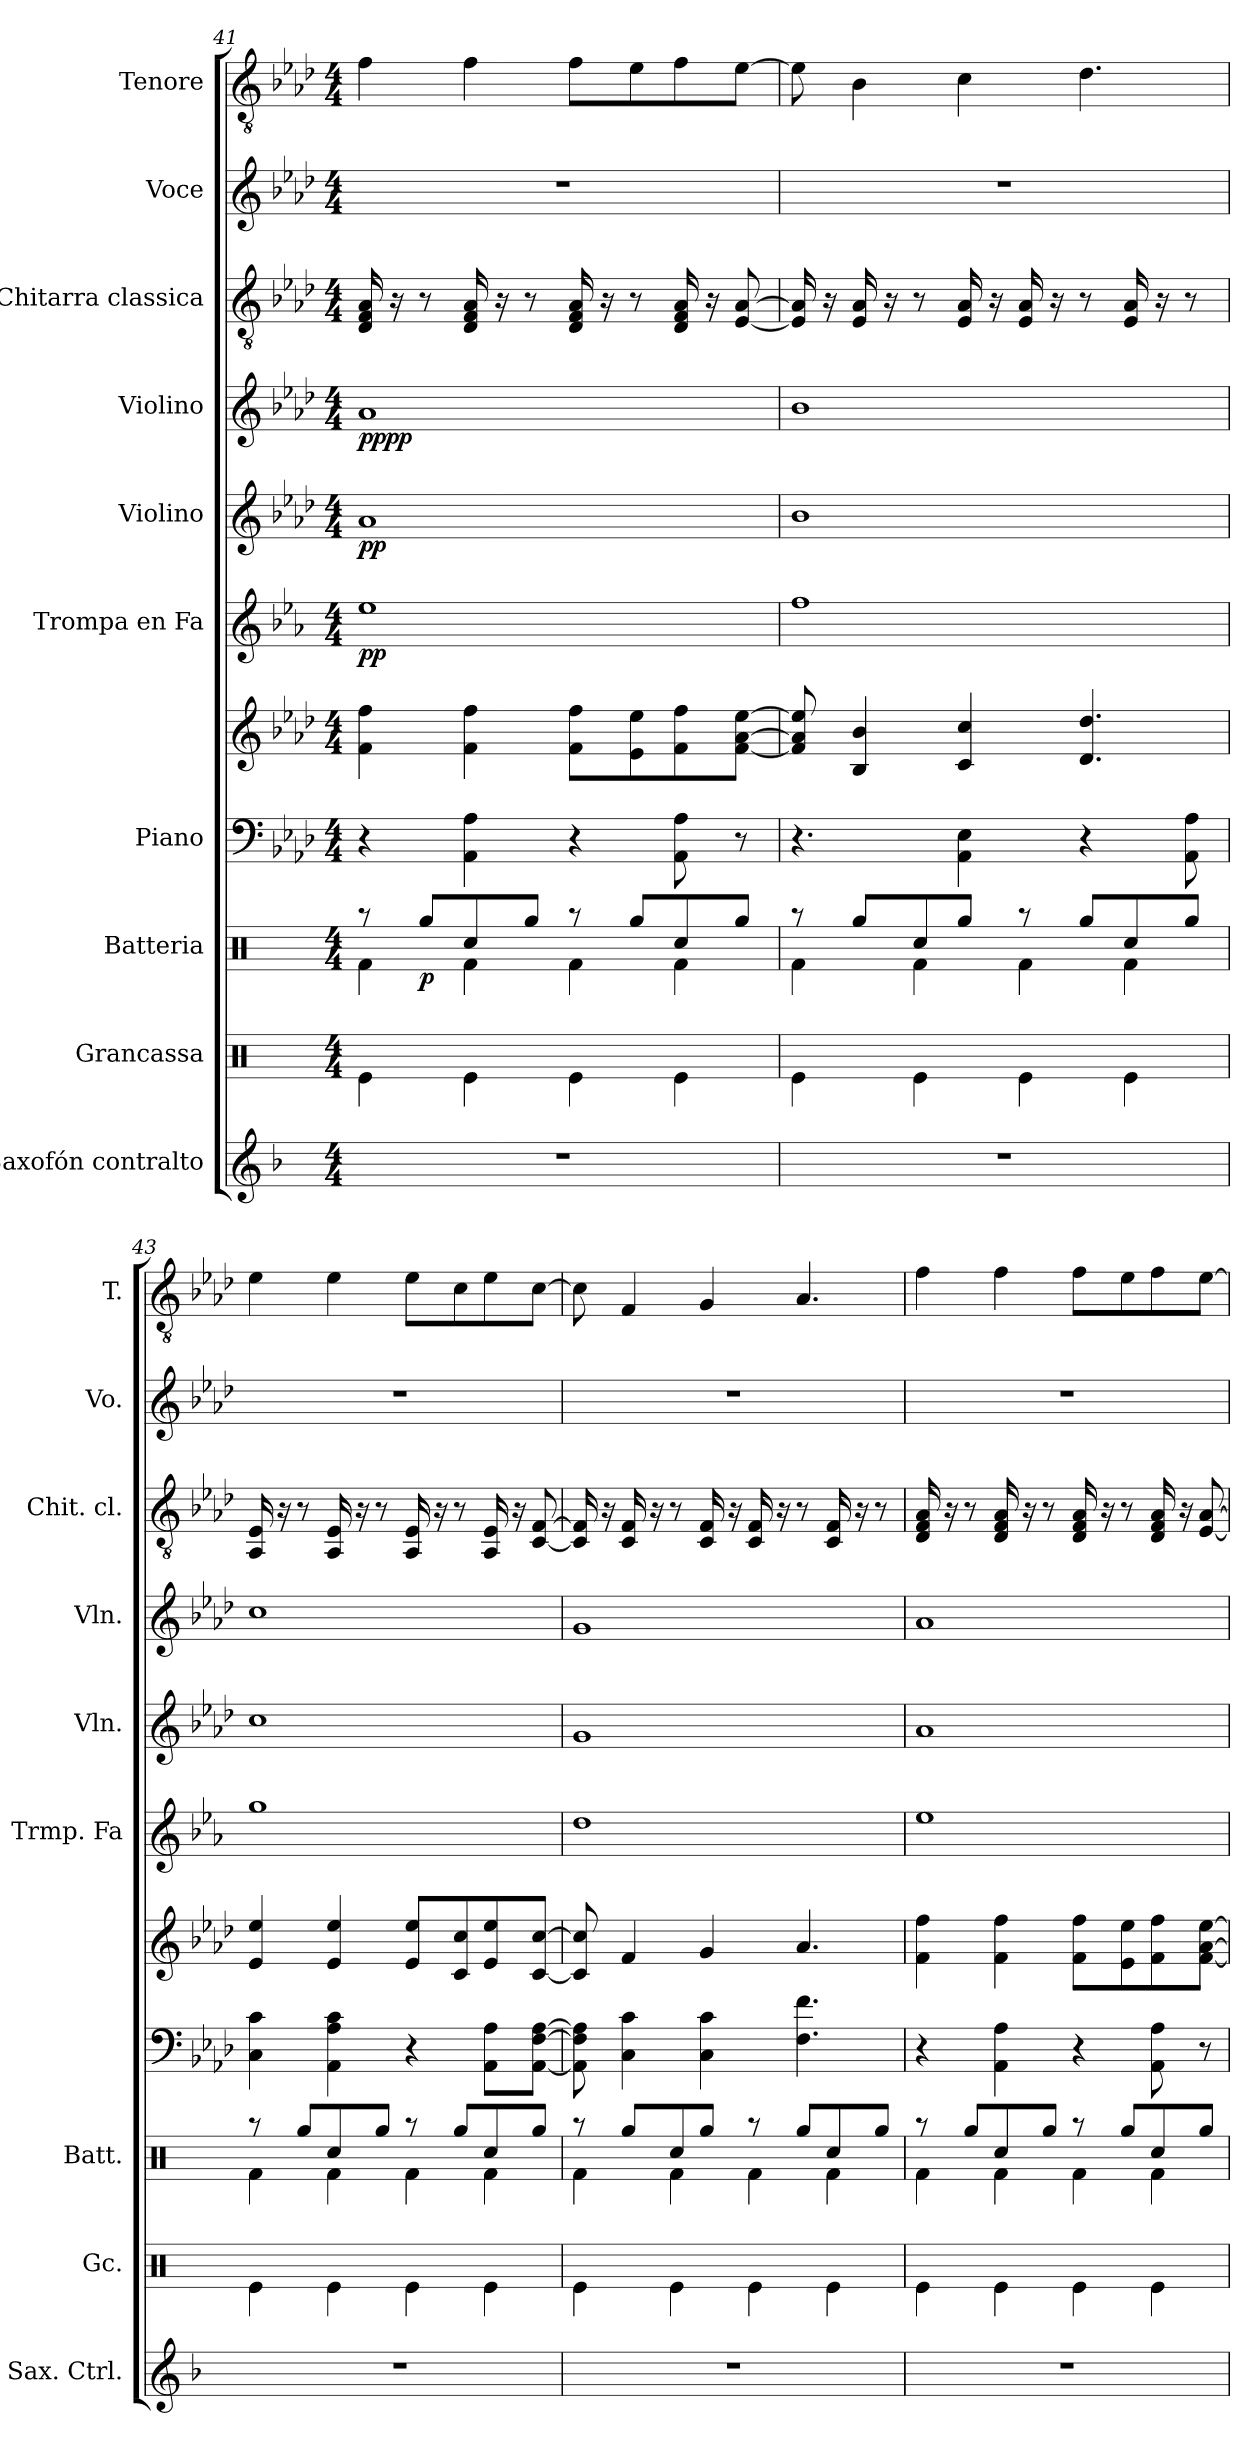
**kern	**kern	**kern	**dynam	**kern	**kern	**kern	**dynam	**kern	**dynam	**kern	**dynam	**kern	**kern	**kern
*part10	*part9	*part8	*part8	*part7	*part7	*part6	*part6	*part5	*part5	*part4	*part4	*part3	*part2	*part1
*staff11	*staff10	*staff9	*staff9	*staff8	*staff7	*staff6	*staff6	*staff5	*staff5	*staff4	*staff4	*staff3	*staff2	*staff1
*I"Saxofón contralto	*I"Grancassa	*I"Batteria	*	*I"Piano	*	*I"Trompa en Fa	*	*I"Violino	*	*I"Violino	*	*I"Chitarra classica	*I"Voce	*I"Tenore
*I'Sax. Ctrl.	*I'Gc.	*I'Batt.	*	*	*	*I'Trmp. Fa	*	*I'Vln.	*	*I'Vln.	*	*I'Chit. cl.	*I'Vo.	*I'T.
!!LO:PB:g=z
*clefG2	*clefX	*clefX	*	*clefF4	*clefG2	*clefG2	*	*clefG2	*	*clefG2	*	*clefGv2	*clefG2	*clefGv2
*ITrd5c9	*	*	*	*	*	*ITrd4c7	*	*	*	*	*	*	*	*
*k[b-e-a-d-]	*k[]	*k[]	*	*k[b-e-a-d-]	*k[b-e-a-d-]	*k[b-e-a-d-]	*	*k[b-e-a-d-]	*	*k[b-e-a-d-]	*	*k[b-e-a-d-]	*k[b-e-a-d-]	*k[b-e-a-d-]
*M4/4	*M4/4	*M4/4	*	*M4/4	*M4/4	*M4/4	*	*M4/4	*	*M4/4	*	*M4/4	*M4/4	*M4/4
=41	=41	=41	=41	=41	=41	=41	=41	=41	=41	=41	=41	=41	=41	=41
*	*	*^	*	*	*	*	*	*	*	*	*	*	*	*
!	!	!	!	!	!	!	!	!LO:DY:b	!	!LO:DY:b	!	!LO:DY:b	!	!	!
!	!	!	!	!	!	!	!	!	!	!	!	!LO:DY:n=1:b	!	!	!
1r	4Re\	8r	4Rf\	.	4r	4f\ 4ff\	1a-	pp	1a-	pp	1a-	pp pp	16D-/ 16F/ 16A-/	1r	4f\
.	.	.	.	.	.	.	.	.	.	.	.	.	16r	.	.
!	!	!	!	!LO:DY:b	!	!	!	!	!	!	!	!	!	!	!
.	.	8Rgg/L	.	p	.	.	.	.	.	.	.	.	8r	.	.
.	4Re\	8Rcc/	4Rf\	.	4AA-\ 4A-\	4f\ 4ff\	.	.	.	.	.	.	16D-/ 16F/ 16A-/	.	4f\
.	.	.	.	.	.	.	.	.	.	.	.	.	16r	.	.
.	.	8Rgg/J	.	.	.	.	.	.	.	.	.	.	8r	.	.
.	4Re\	8r	4Rf\	.	4r	8f\ 8ff\L	.	.	.	.	.	.	16D-/ 16F/ 16A-/	.	8f\L
.	.	.	.	.	.	.	.	.	.	.	.	.	16r	.	.
.	.	8Rgg/L	.	.	.	8e-\ 8ee-\	.	.	.	.	.	.	8r	.	8e-\
.	4Re\	8Rcc/	4Rf\	.	8AA-\ 8A-\	8f\ 8ff\	.	.	.	.	.	.	16D-/ 16F/ 16A-/	.	8f\
.	.	.	.	.	.	.	.	.	.	.	.	.	16r	.	.
.	.	8Rgg/J	.	.	8r	[8f\ [8a-\ [8ee-\J	.	.	.	.	.	.	[8E-/ [8A-/	.	[8e-\J
=42	=42	=42	=42	=42	=42	=42	=42	=42	=42	=42	=42	=42	=42	=42	=42
1r	4Re\	8r	4Rf\	.	4.r	8f/] 8a-/] 8ee-/]	1b-	.	1b-	.	1b-	.	16E-/] 16A-/]	1r	8e-\]
.	.	.	.	.	.	.	.	.	.	.	.	.	16r	.	.
.	.	8Rgg/L	.	.	.	4B-/ 4b-/	.	.	.	.	.	.	16E-/ 16A-/	.	4B-\
.	.	.	.	.	.	.	.	.	.	.	.	.	16r	.	.
.	4Re\	8Rcc/	4Rf\	.	.	.	.	.	.	.	.	.	8r	.	.
.	.	8Rgg/J	.	.	4AA-\ 4E-\ 4A-\yy	4c/ 4cc/	.	.	.	.	.	.	16E-/ 16A-/	.	4c\
.	.	.	.	.	.	.	.	.	.	.	.	.	16r	.	.
.	4Re\	8r	4Rf\	.	.	.	.	.	.	.	.	.	16E-/ 16A-/	.	.
.	.	.	.	.	.	.	.	.	.	.	.	.	16r	.	.
.	.	8Rgg/L	.	.	4r	4.d-/ 4.dd-/	.	.	.	.	.	.	8r	.	4.d-\
.	4Re\	8Rcc/	4Rf\	.	.	.	.	.	.	.	.	.	16E-/ 16A-/	.	.
.	.	.	.	.	.	.	.	.	.	.	.	.	16r	.	.
.	.	8Rgg/J	.	.	8AA-\ 8A-\	.	.	.	.	.	.	.	8r	.	.
!!LO:PB:g=z
=43	=43	=43	=43	=43	=43	=43	=43	=43	=43	=43	=43	=43	=43	=43	=43
1r	4Re\	8r	4Rf\	.	4C\ 4c\	4e-/ 4ee-/	1cc	.	1cc	.	1cc	.	16AA-/ 16E-/	1r	4e-\
.	.	.	.	.	.	.	.	.	.	.	.	.	16r	.	.
.	.	8Rgg/L	.	.	.	.	.	.	.	.	.	.	8r	.	.
.	4Re\	8Rcc/	4Rf\	.	4AA-\ 4A-\ 4c\	4e-/ 4ee-/	.	.	.	.	.	.	16AA-/ 16E-/	.	4e-\
.	.	.	.	.	.	.	.	.	.	.	.	.	16r	.	.
.	.	8Rgg/J	.	.	.	.	.	.	.	.	.	.	8r	.	.
.	4Re\	8r	4Rf\	.	4r	8e-/ 8ee-/L	.	.	.	.	.	.	16AA-/ 16E-/	.	8e-\L
.	.	.	.	.	.	.	.	.	.	.	.	.	16r	.	.
.	.	8Rgg/L	.	.	.	8c/ 8cc/	.	.	.	.	.	.	8r	.	8c\
.	4Re\	8Rcc/	4Rf\	.	8AA-\ 8A-\L	8e-/ 8ee-/	.	.	.	.	.	.	16AA-/ 16E-/	.	8e-\
.	.	.	.	.	.	.	.	.	.	.	.	.	16r	.	.
.	.	8Rgg/J	.	.	[8AA-\ [8F\ [8A-\J	[8c/ [8cc/J	.	.	.	.	.	.	[8C/ [8F/	.	[8c\J
=44	=44	=44	=44	=44	=44	=44	=44	=44	=44	=44	=44	=44	=44	=44	=44
1r	4Re\	8r	4Rf\	.	8AA-\] 8F\] 8A-\]	8c/] 8cc/]	1g	.	1g	.	1g	.	16C/] 16F/]	1r	8c\]
.	.	.	.	.	.	.	.	.	.	.	.	.	16r	.	.
.	.	8Rgg/L	.	.	4C\ 4c\	4f/	.	.	.	.	.	.	16C/ 16F/	.	4F/
.	.	.	.	.	.	.	.	.	.	.	.	.	16r	.	.
.	4Re\	8Rcc/	4Rf\	.	.	.	.	.	.	.	.	.	8r	.	.
.	.	8Rgg/J	.	.	4C\ 4c\	4g/	.	.	.	.	.	.	16C/ 16F/	.	4G/
.	.	.	.	.	.	.	.	.	.	.	.	.	16r	.	.
.	4Re\	8r	4Rf\	.	.	.	.	.	.	.	.	.	16C/ 16F/	.	.
.	.	.	.	.	.	.	.	.	.	.	.	.	16r	.	.
.	.	8Rgg/L	.	.	4.F\ 4.f\	4.a-/	.	.	.	.	.	.	8r	.	4.A-/
.	4Re\	8Rcc/	4Rf\	.	.	.	.	.	.	.	.	.	16C/ 16F/	.	.
.	.	.	.	.	.	.	.	.	.	.	.	.	16r	.	.
.	.	8Rgg/J	.	.	.	.	.	.	.	.	.	.	8r	.	.
!!LO:PB:g=z
=45	=45	=45	=45	=45	=45	=45	=45	=45	=45	=45	=45	=45	=45	=45	=45
1r	4Re\	8r	4Rf\	.	4r	4f\ 4ff\	1a-	.	1a-	.	1a-	.	16D-/ 16F/ 16A-/	1r	4f\
.	.	.	.	.	.	.	.	.	.	.	.	.	16r	.	.
.	.	8Rgg/L	.	.	.	.	.	.	.	.	.	.	8r	.	.
.	4Re\	8Rcc/	4Rf\	.	4AA-\ 4A-\	4f\ 4ff\	.	.	.	.	.	.	16D-/ 16F/ 16A-/	.	4f\
.	.	.	.	.	.	.	.	.	.	.	.	.	16r	.	.
.	.	8Rgg/J	.	.	.	.	.	.	.	.	.	.	8r	.	.
.	4Re\	8r	4Rf\	.	4r	8f\ 8ff\L	.	.	.	.	.	.	16D-/ 16F/ 16A-/	.	8f\L
.	.	.	.	.	.	.	.	.	.	.	.	.	16r	.	.
.	.	8Rgg/L	.	.	.	8e-\ 8ee-\	.	.	.	.	.	.	8r	.	8e-\
.	4Re\	8Rcc/	4Rf\	.	8AA-\ 8A-\	8f\ 8ff\	.	.	.	.	.	.	16D-/ 16F/ 16A-/	.	8f\
.	.	.	.	.	.	.	.	.	.	.	.	.	16r	.	.
.	.	8Rgg/J	.	.	8r	[8f\ [8a-\ [8ee-\J	.	.	.	.	.	.	[8E-/ [8A-/	.	[8e-\J
*	*	*v	*v	*	*	*	*	*	*	*	*	*	*	*	*
=	=	=	=	=	=	=	=	=	=	=	=	=	=	=
*-	*-	*-	*-	*-	*-	*-	*-	*-	*-	*-	*-	*-	*-	*-
